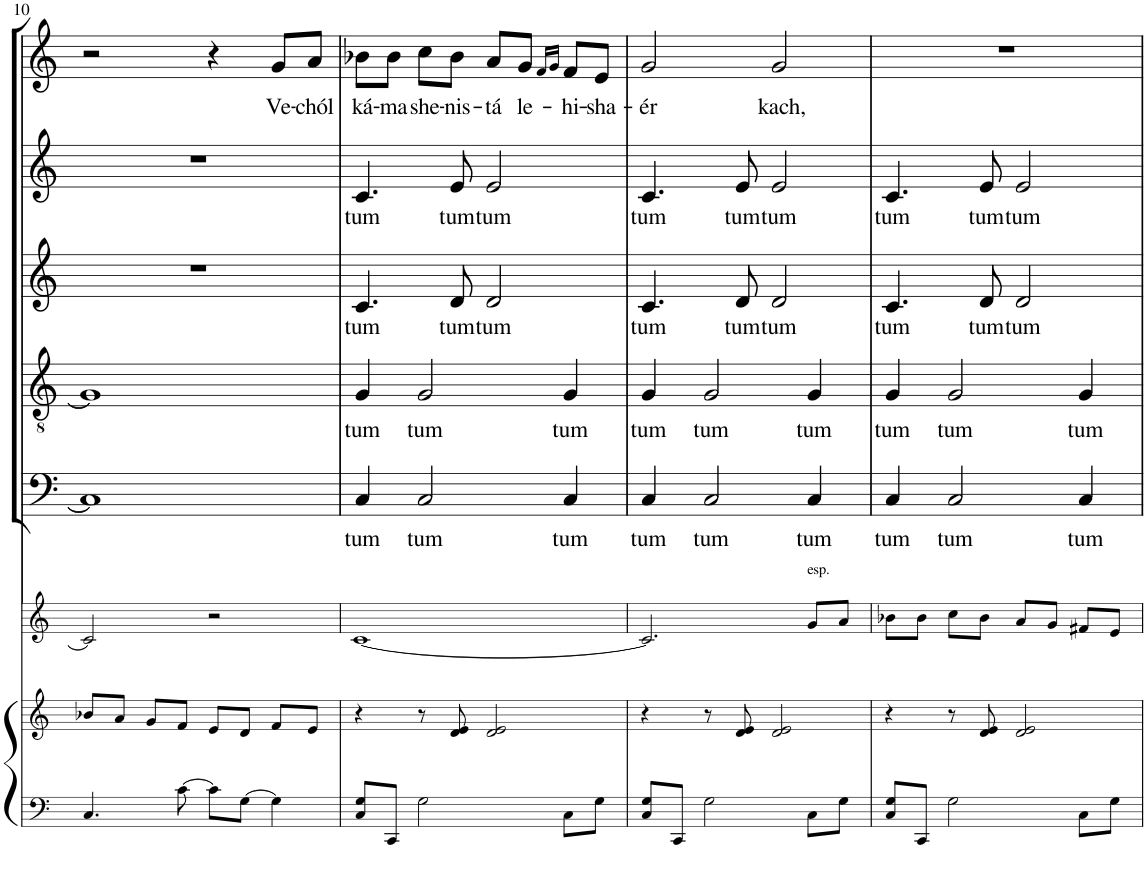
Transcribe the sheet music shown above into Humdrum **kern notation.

**kern	**kern	**kern	**kern	**text	**kern	**text	**kern	**text	**kern	**text	**kern	**text
*part8	*part7	*part6	*part5	*part5	*part4	*part4	*part3	*part3	*part2	*part2	*part1	*part1
*staff8	*staff7	*staff6	*staff5	*staff5	*staff4	*staff4	*staff3	*staff3	*staff2	*staff2	*staff1	*staff1
*I"Piano	*I"Pianoforte	*I"Violino	*I"Bassi	*	*I"Tenori	*	*I"Contralti II	*	*I"Contralti I	*	*I"Soprani	*
*I'Pno	*I'Pno	*I'Vln	*	*	*	*	*	*	*	*	*	*
!!LO:PB:g=z
*clefF4	*clefG2	*clefG2	*clefF4	*	*clefGv2	*	*clefG2	*	*clefG2	*	*clefG2	*
*	*	*	*	*	*	*	*	*	*	*	*Trd1c2	*
*k[]	*k[]	*k[]	*k[]	*	*k[]	*	*k[]	*	*k[]	*	*k[]	*
*M4/4	*M4/4	*M4/4	*M4/4	*	*M4/4	*	*M4/4	*	*M4/4	*	*M4/4	*
=10	=10	=10	=10	=10	=10	=10	=10	=10	=10	=10	=10	=10
4.C/	8b-X/L	2c/]	1C]	.	1G]	.	1r	.	1r	.	2r	.
.	8a/J	.	.	.	.	.	.	.	.	.	.	.
.	8g/L	.	.	.	.	.	.	.	.	.	.	.
[8c\	8f/J	.	.	.	.	.	.	.	.	.	.	.
8c\L]	8e/L	2r	.	.	.	.	.	.	.	.	4r	.
[8G\J	8d/J	.	.	.	.	.	.	.	.	.	.	.
!	!	!	!	!	!	!	!	!	!	!	!	!LO:LY:b
4G\]	8f/L	.	.	.	.	.	.	.	.	.	8g/L	Ve-
!	!	!	!	!	!	!	!	!	!	!	!	!LO:LY:b
.	8e/J	.	.	.	.	.	.	.	.	.	8a/J	-chól
=11	=11	=11	=11	=11	=11	=11	=11	=11	=11	=11	=11	=11
!	!	!	!	!LO:LY:b	!	!LO:LY:b	!	!LO:LY:b	!	!LO:LY:b	!	!LO:LY:b
8C/ 8G/L	4r	[1c	4C/	tum	4G/	tum	4.c/	tum	4.c/	tum	8b-X\L	ká-
!	!	!	!	!	!	!	!	!	!	!	!	!LO:LY:b
8CC/J	.	.	.	.	.	.	.	.	.	.	8b-\J	-ma
!	!	!	!	!LO:LY:b	!	!LO:LY:b	!	!	!	!	!	!LO:LY:b
2G\	8r	.	2C/	tum	2G/	tum	.	.	.	.	8cc\L	she-
!	!	!	!	!	!	!	!	!LO:LY:b	!	!LO:LY:b	!	!LO:LY:b
.	8d/ 8e/	.	.	.	.	.	8d/	tum	8e/	tum	8b-\J	-nis-
!	!	!	!	!	!	!	!	!LO:LY:b	!	!LO:LY:b	!	!LO:LY:b
.	2d/ 2e/	.	.	.	.	.	2d/	tum	2e/	tum	8a/L	-tá
!	!	!	!	!	!	!	!	!	!	!	!	!LO:LY:b
.	.	.	.	.	.	.	.	.	.	.	8g/J	le-
.	.	.	.	.	.	.	.	.	.	.	16qf/LL	.
.	.	.	.	.	.	.	.	.	.	.	16qg/JJ	.
!	!	!	!	!LO:LY:b	!	!LO:LY:b	!	!	!	!	!	!LO:LY:b
8C\L	.	.	4C/	tum	4G/	tum	.	.	.	.	8f/L	-hi-
!	!	!	!	!	!	!	!	!	!	!	!	!LO:LY:b
8G\J	.	.	.	.	.	.	.	.	.	.	8e/J	-sha-
=12	=12	=12	=12	=12	=12	=12	=12	=12	=12	=12	=12	=12
!	!	!	!	!LO:LY:b	!	!LO:LY:b	!	!LO:LY:b	!	!LO:LY:b	!	!LO:LY:b
8C/ 8G/L	4r	2.c/]	4C/	tum	4G/	tum	4.c/	tum	4.c/	tum	2g/	-ér
8CC/J	.	.	.	.	.	.	.	.	.	.	.	.
!	!	!	!	!LO:LY:b	!	!LO:LY:b	!	!	!	!	!	!
2G\	8r	.	2C/	tum	2G/	tum	.	.	.	.	.	.
!	!	!	!	!	!	!	!	!LO:LY:b	!	!LO:LY:b	!	!
.	8d/ 8e/	.	.	.	.	.	8d/	tum	8e/	tum	.	.
!	!	!	!	!	!	!	!	!LO:LY:b	!	!LO:LY:b	!	!LO:LY:b
.	2d/ 2e/	.	.	.	.	.	2d/	tum	2e/	tum	2g/	kach,
!	!	!LO:TX:a:t=esp.	!	!	!	!	!	!	!	!	!	!
!	!	!	!	!LO:LY:b	!	!LO:LY:b	!	!	!	!	!	!
8C\L	.	8g/L	4C/	tum	4G/	tum	.	.	.	.	.	.
8G\J	.	8a/J	.	.	.	.	.	.	.	.	.	.
=13	=13	=13	=13	=13	=13	=13	=13	=13	=13	=13	=13	=13
!	!	!	!	!LO:LY:b	!	!LO:LY:b	!	!LO:LY:b	!	!LO:LY:b	!	!
8C/ 8G/L	4r	8b-X\L	4C/	tum	4G/	tum	4.c/	tum	4.c/	tum	1r	.
8CC/J	.	8b-\J	.	.	.	.	.	.	.	.	.	.
!	!	!	!	!LO:LY:b	!	!LO:LY:b	!	!	!	!	!	!
2G\	8r	8cc\L	2C/	tum	2G/	tum	.	.	.	.	.	.
!	!	!	!	!	!	!	!	!LO:LY:b	!	!LO:LY:b	!	!
.	8d/ 8e/	8b-\J	.	.	.	.	8d/	tum	8e/	tum	.	.
!	!	!	!	!	!	!	!	!LO:LY:b	!	!LO:LY:b	!	!
.	2d/ 2e/	8a/L	.	.	.	.	2d/	tum	2e/	tum	.	.
.	.	8g/J	.	.	.	.	.	.	.	.	.	.
!	!	!	!	!LO:LY:b	!	!LO:LY:b	!	!	!	!	!	!
8C\L	.	8f#X/L	4C/	tum	4G/	tum	.	.	.	.	.	.
8G\J	.	8e/J	.	.	.	.	.	.	.	.	.	.
=	=	=	=	=	=	=	=	=	=	=	=	=
*-	*-	*-	*-	*-	*-	*-	*-	*-	*-	*-	*-	*-
